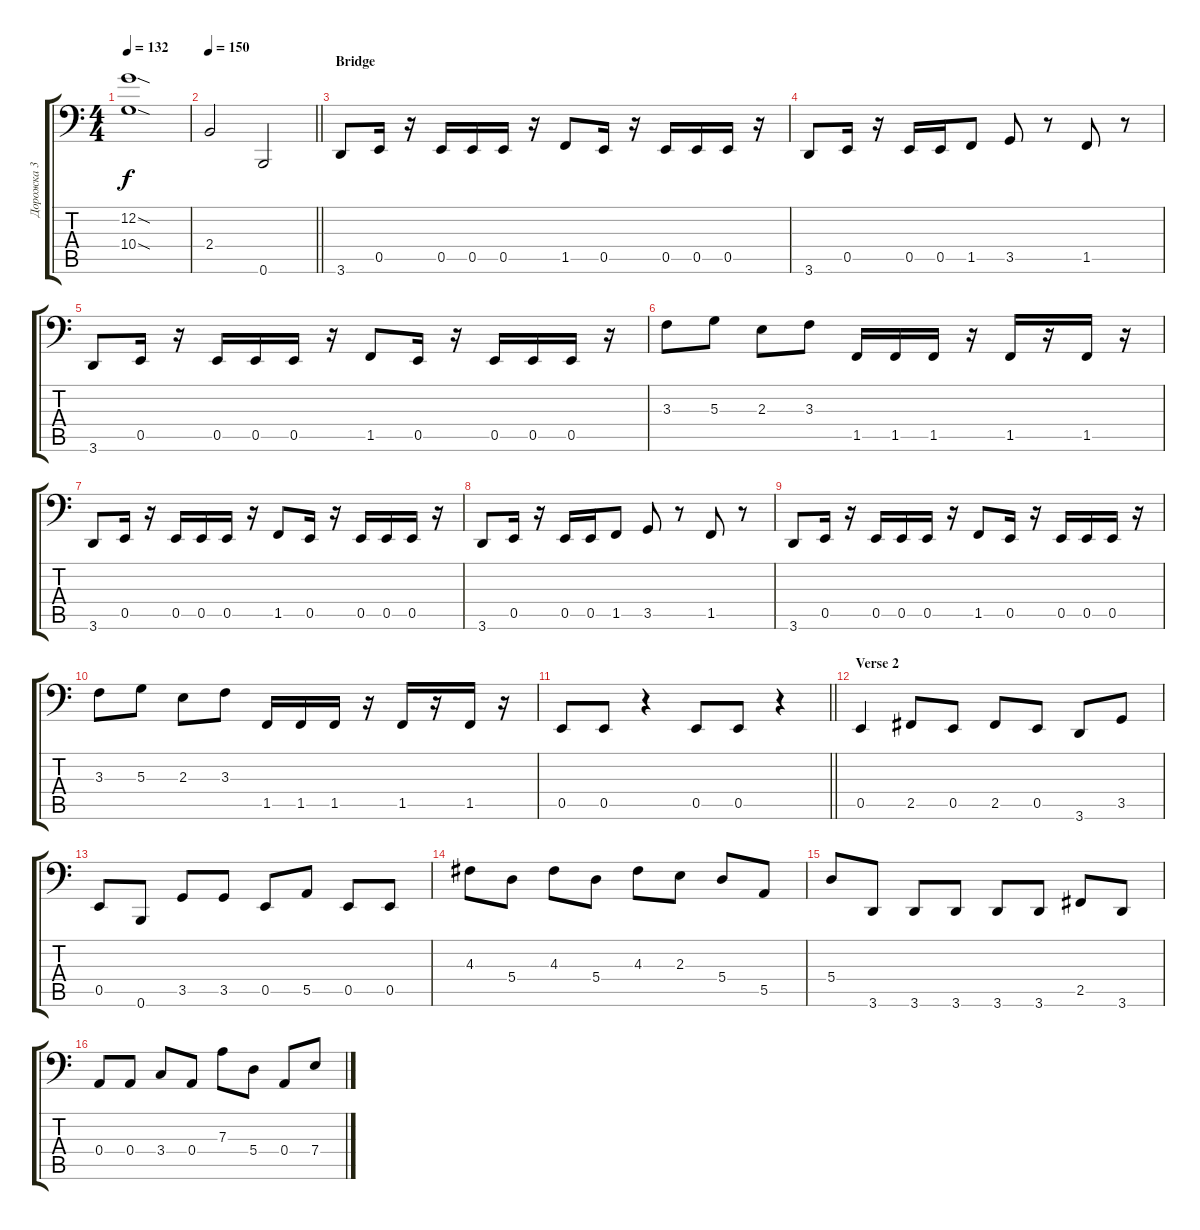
\track ("Дорожка 3" "Дорожка 3") {instrument electricbassfinger}
\staff {score tabs}
\tuning (C3 G2 D2 A1 E1 B0) {hide}
\ts (4 4)
\tempo 132
\clef f4
\ks c
(12.2{sod t} 10.4{sod}).1{dy f} |
\tempo 150
\barLineRight lightlight
2.4.2 0.6.2 |
\section ("" "Bridge")
3.6.8 0.5.16 r.16 0.5.16 0.5.16 0.5.16 r.16 1.5.8 0.5.16 r.16 0.5.16 0.5.16 0.5.16 r.16 |
3.6.8 0.5.16 r.16 0.5.16 0.5.16 1.5.8 3.5.8 r.8 1.5.8 r.8 |
3.6.8 0.5.16 r.16 0.5.16 0.5.16 0.5.16 r.16 1.5.8 0.5.16 r.16 0.5.16 0.5.16 0.5.16 r.16 |
3.3.8 5.3.8 2.3.8 3.3.8 1.5.16 1.5.16 1.5.16 r.16 1.5.16 r.16 1.5.16 r.16 |
3.6.8 0.5.16 r.16 0.5.16 0.5.16 0.5.16 r.16 1.5.8 0.5.16 r.16 0.5.16 0.5.16 0.5.16 r.16 |
3.6.8 0.5.16 r.16 0.5.16 0.5.16 1.5.8 3.5.8 r.8 1.5.8 r.8 |
3.6.8 0.5.16 r.16 0.5.16 0.5.16 0.5.16 r.16 1.5.8 0.5.16 r.16 0.5.16 0.5.16 0.5.16 r.16 |
3.3.8 5.3.8 2.3.8 3.3.8 1.5.16 1.5.16 1.5.16 r.16 1.5.16 r.16 1.5.16 r.16 |
\barLineRight lightlight
0.5.8 0.5.8 r.4 0.5.8 0.5.8 r.4 |
\section ("" "Verse 2")
0.5.4 2.5.8 0.5.8 2.5.8 0.5.8 3.6.8 3.5.8 |
0.5.8 0.6.8 3.5.8 3.5.8 0.5.8 5.5.8 0.5.8 0.5.8 |
4.3.8 5.4.8 4.3.8 5.4.8 4.3.8 2.3.8 5.4.8 5.5.8 |
5.4.8 3.6.8 3.6.8 3.6.8 3.6.8 3.6.8 2.5.8 3.6.8 |
0.4.8 0.4.8 3.4.8 0.4.8 7.3.8 5.4.8 0.4.8 7.4.8
